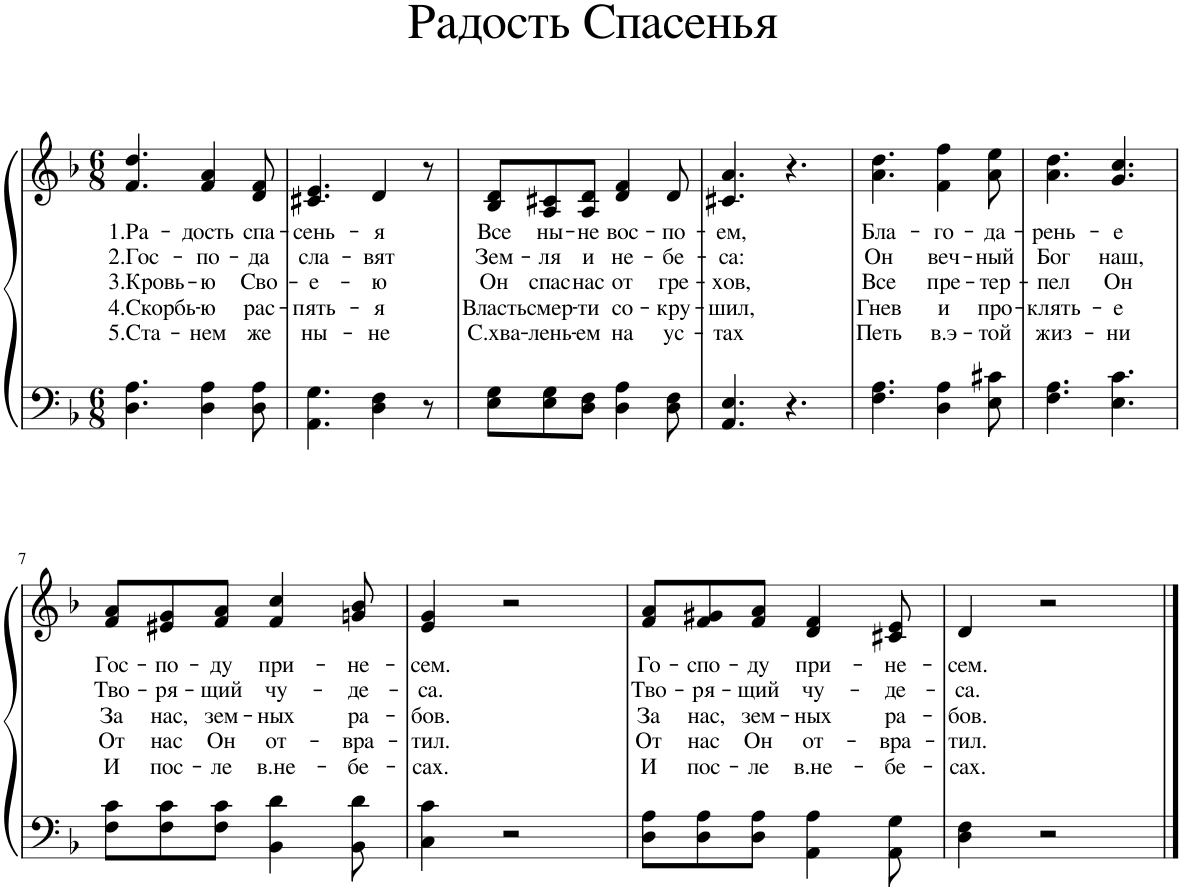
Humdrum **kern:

**kern	**kern	**text	**text	**text	**text	**text
*part1	*part1	*part1	*part1	*part1	*part1	*part1
*staff2	*staff1	*staff1	*staff1	*staff1	*staff1	*staff1
*I"Piano	*	*	*	*	*	*
*I'Pno.	*	*	*	*	*	*
*clefF4	*clefG2	*	*	*	*	*
*k[b-]	*k[b-]	*	*	*	*	*
*M6/8	*M6/8	*	*	*	*	*
=1	=1	=1	=1	=1	=1	=1
!	!	!LO:LY:b	!LO:LY:b	!LO:LY:b	!LO:LY:b	!LO:LY:b
4.D\ 4.A\	4.f/ 4.dd/	1.Ра-	2.Гос-	3.Кровь-	4.Скорбь-	5.Ста-
!	!	!LO:LY:b	!LO:LY:b	!LO:LY:b	!LO:LY:b	!LO:LY:b
4D\ 4A\	4f/ 4a/	-дость	-по-	-ю	-ю	-нем
!	!	!LO:LY:b	!LO:LY:b	!LO:LY:b	!LO:LY:b	!LO:LY:b
8D\ 8A\	8d/ 8f/	спа-	-да	Сво-	рас-	же
=2	=2	=2	=2	=2	=2	=2
!	!	!LO:LY:b	!LO:LY:b	!LO:LY:b	!LO:LY:b	!LO:LY:b
4.AA\ 4.G\	4.c#X/ 4.e/	-сень-	сла-	-е-	-пять-	ны-
!	!	!LO:LY:b	!LO:LY:b	!LO:LY:b	!LO:LY:b	!LO:LY:b
4D\ 4F\	4d/	-я	-вят	-ю	-я	-не
8r	8r	.	.	.	.	.
=3	=3	=3	=3	=3	=3	=3
!	!	!LO:LY:b	!LO:LY:b	!LO:LY:b	!LO:LY:b	!LO:LY:b
8E\ 8G\L	8B-/ 8d/L	Все	Зем-	Он	Власть	С.хва-
!	!	!LO:LY:b	!LO:LY:b	!LO:LY:b	!LO:LY:b	!LO:LY:b
8E\ 8G\	8A/ 8c#X/	ны-	-ля	спас	смер-	-лень-
!	!	!LO:LY:b	!LO:LY:b	!LO:LY:b	!LO:LY:b	!LO:LY:b
8D\ 8F\J	8A/ 8d/J	-не	и	нас	-ти	-ем
!	!	!LO:LY:b	!LO:LY:b	!LO:LY:b	!LO:LY:b	!LO:LY:b
4D\ 4A\	4d/ 4f/	вос-	не-	от	со-	на
!	!	!LO:LY:b	!LO:LY:b	!LO:LY:b	!LO:LY:b	!LO:LY:b
8D\ 8F\	8d/	-по-	-бе-	гре-	-кру-	ус-
=4	=4	=4	=4	=4	=4	=4
!	!	!LO:LY:b	!LO:LY:b	!LO:LY:b	!LO:LY:b	!LO:LY:b
4.AA/ 4.E/	4.c#X/ 4.a/	-ем,	-са:	-хов,	-шил,	-тах
4.r	4.r	.	.	.	.	.
=5	=5	=5	=5	=5	=5	=5
!	!	!LO:LY:b	!LO:LY:b	!LO:LY:b	!LO:LY:b	!LO:LY:b
4.F\ 4.A\	4.a\ 4.dd\	Бла-	Он	Все	Гнев	Петь
!	!	!LO:LY:b	!LO:LY:b	!LO:LY:b	!LO:LY:b	!LO:LY:b
4D\ 4A\	4f\ 4ff\	-го-	веч-	пре-	и	в.э-
!	!	!LO:LY:b	!LO:LY:b	!LO:LY:b	!LO:LY:b	!LO:LY:b
8E\ 8c#X\	8a\ 8ee\	-да-	-ный	-тер-	про-	-той
=6	=6	=6	=6	=6	=6	=6
!	!	!LO:LY:b	!LO:LY:b	!LO:LY:b	!LO:LY:b	!LO:LY:b
4.F\ 4.A\	4.a\ 4.dd\	-рень-	Бог	-пел	-клять-	жиз-
!	!	!LO:LY:b	!LO:LY:b	!LO:LY:b	!LO:LY:b	!LO:LY:b
4.E\ 4.c\	4.g/ 4.cc/	-е	наш,	Он	-е	-ни
!!LO:LB:g=z
=7	=7	=7	=7	=7	=7	=7
!	!	!LO:LY:b	!LO:LY:b	!LO:LY:b	!LO:LY:b	!LO:LY:b
8F\ 8c\L	8f/ 8a/L	Гос-	Тво-	За	От	И
!	!	!LO:LY:b	!LO:LY:b	!LO:LY:b	!LO:LY:b	!LO:LY:b
8F\ 8c\	8e#X/ 8g/	-по-	-ря-	нас,	нас	пос-
!	!	!LO:LY:b	!LO:LY:b	!LO:LY:b	!LO:LY:b	!LO:LY:b
8F\ 8c\J	8f/ 8a/J	-ду	-щий	зем-	Он	-ле
!	!	!LO:LY:b	!LO:LY:b	!LO:LY:b	!LO:LY:b	!LO:LY:b
4BB-\ 4d\	4f/ 4cc/	при-	чу-	-ных	от-	в.не-
!	!	!LO:LY:b	!LO:LY:b	!LO:LY:b	!LO:LY:b	!LO:LY:b
8BB-\ 8d\	8gn/ 8b-/	-не-	-де-	ра-	-вра-	-бе-
=8	=8	=8	=8	=8	=8	=8
!	!	!LO:LY:b	!LO:LY:b	!LO:LY:b	!LO:LY:b	!LO:LY:b
4C\ 4c\	4e/ 4g/	-сем.	-са.	-бов.	-тил.	-сах.
2r	2r	.	.	.	.	.
=9	=9	=9	=9	=9	=9	=9
!	!	!LO:LY:b	!LO:LY:b	!LO:LY:b	!LO:LY:b	!LO:LY:b
8D\ 8A\L	8f/ 8a/L	Го-	Тво-	За	От	И
!	!	!LO:LY:b	!LO:LY:b	!LO:LY:b	!LO:LY:b	!LO:LY:b
8D\ 8A\	8f/ 8g#X/	-спо-	-ря-	нас,	нас	пос-
!	!	!LO:LY:b	!LO:LY:b	!LO:LY:b	!LO:LY:b	!LO:LY:b
8D\ 8A\J	8f/ 8a/J	-ду	-щий	зем-	Он	-ле
!	!	!LO:LY:b	!LO:LY:b	!LO:LY:b	!LO:LY:b	!LO:LY:b
4AA\ 4A\	4d/ 4f/	при-	чу-	-ных	от-	в.не-
!	!	!LO:LY:b	!LO:LY:b	!LO:LY:b	!LO:LY:b	!LO:LY:b
8AA\ 8G\	8c#X/ 8e/	-не-	-де-	ра-	-вра-	-бе-
=10	=10	=10	=10	=10	=10	=10
!	!	!LO:LY:b	!LO:LY:b	!LO:LY:b	!LO:LY:b	!LO:LY:b
4D\ 4F\	4d/	-сем.	-са.	-бов.	-тил.	-сах.
2r	2r	.	.	.	.	.
==	==	==	==	==	==	==
*-	*-	*-	*-	*-	*-	*-
